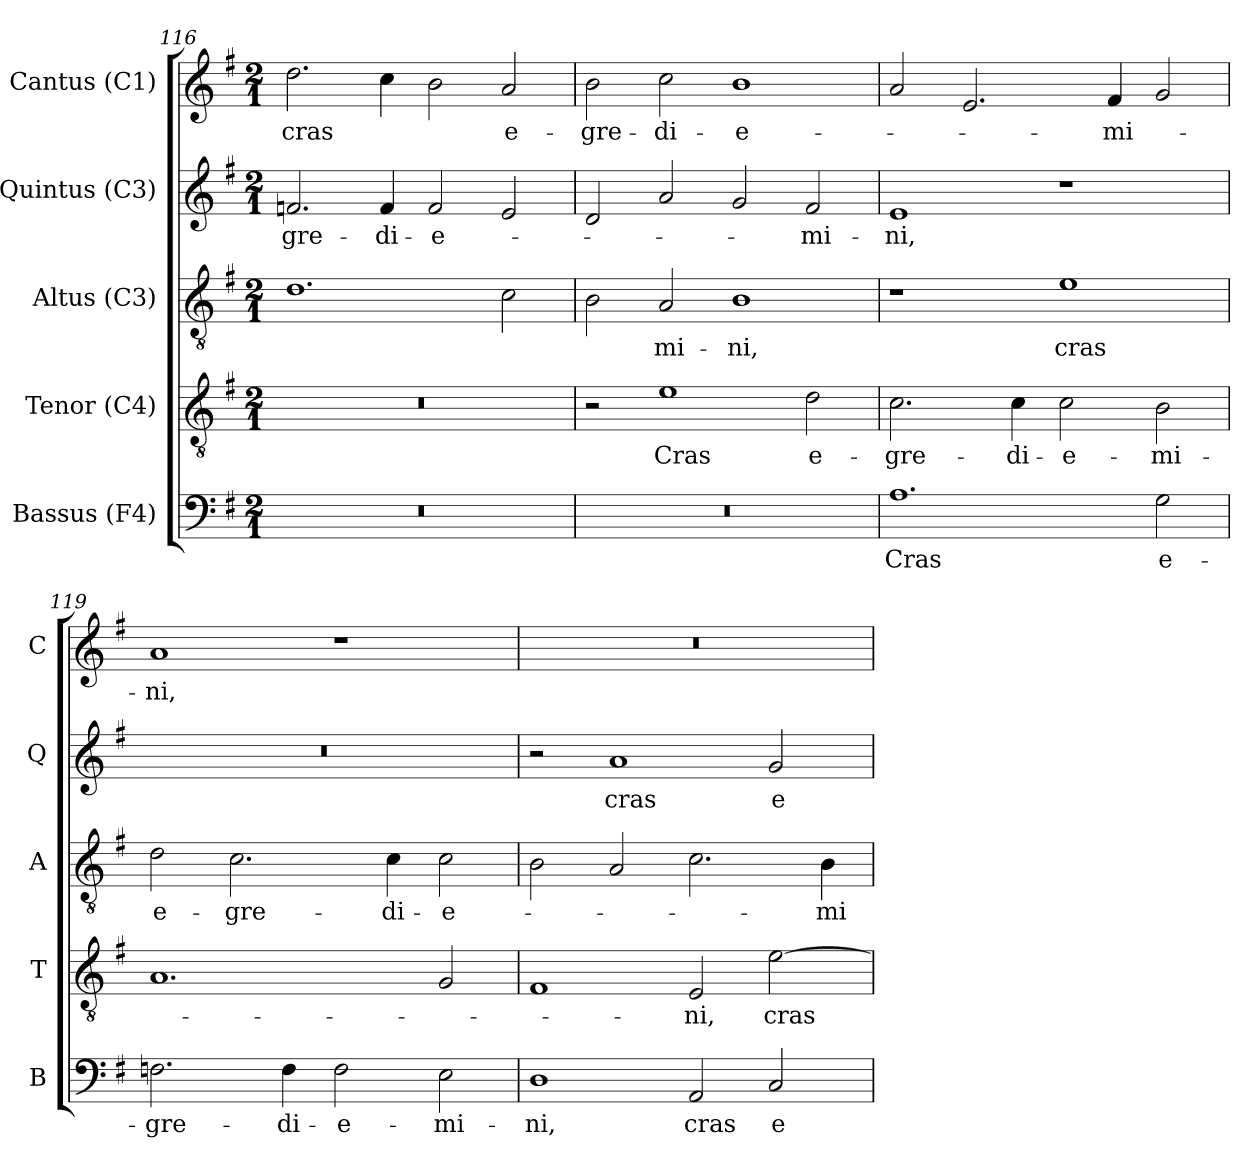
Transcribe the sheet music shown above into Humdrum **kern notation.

**kern	**text	**kern	**text	**kern	**text	**kern	**text	**kern	**text
*part5	*part5	*part4	*part4	*part3	*part3	*part2	*part2	*part1	*part1
*staff5	*staff5	*staff4	*staff4	*staff3	*staff3	*staff2	*staff2	*staff1	*staff1
*I"Bassus (F4)	*	*I"Tenor (C4)	*	*I"Altus (C3)	*	*I"Quintus (C3)	*	*I"Cantus (C1)	*
*I'B	*	*I'T	*	*I'A	*	*I'Q	*	*I'C	*
*clefF4	*	*clefGv2	*	*clefGv2	*	*clefG2	*	*clefG2	*
*k[f#]	*	*k[f#]	*	*k[f#]	*	*k[f#]	*	*k[f#]	*
*G:	*	*G:	*	*G:	*	*G:	*	*G:	*
*M2/1	*	*M2/1	*	*M2/1	*	*M2/1	*	*M2/1	*
=116	=116	=116	=116	=116	=116	=116	=116	=116	=116
!LO:N:vis=1	!	!LO:N:vis=1	!	!	!	!	!	!	!
!	!	!	!	!	!	!	!LO:LY:b:color=#000000	!	!
!	!	!	!	!	!	!	!	!	!LO:LY:b:color=#000000
0r	.	0r	.	1.di	.	2.fni/	-gre-	2.ddi\	cras
!	!	!	!	!	!	!	!LO:LY:b:color=#000000	!	!
.	.	.	.	.	.	4fi/	-di-	4cci\	.
!	!	!	!	!	!	!	!LO:LY:b:color=#000000	!	!
.	.	.	.	.	.	2fi/	-e-	2bi\	.
!	!	!	!	!	!	!	!	!	!LO:LY:b:color=#000000
.	.	.	.	2ci\	.	2ei/	.	2ai/	e-
=117	=117	=117	=117	=117	=117	=117	=117	=117	=117
!LO:N:vis=1	!	!	!	!	!	!	!	!	!
!	!	!	!	!	!	!	!	!	!LO:LY:b:color=#000000
0r	.	2r	.	2Bi\	.	2di/	.	2bi\	-gre-
!	!	!	!LO:LY:b:color=#000000	!	!	!	!	!	!
!	!	!	!	!	!LO:LY:b:color=#000000	!	!	!	!
!	!	!	!	!	!	!	!	!	!LO:LY:b:color=#000000
.	.	1ei	Cras	2Ai/	-mi-	2ai/	.	2cci\	-di-
!	!	!	!	!	!LO:LY:b:color=#000000	!	!	!	!
!	!	!	!	!	!	!	!	!	!LO:LY:b:color=#000000
.	.	.	.	1Bi	-ni,	2gi/	.	1bi	-e-
!	!	!	!LO:LY:b:color=#000000	!	!	!	!	!	!
!	!	!	!	!	!	!	!LO:LY:b:color=#000000	!	!
.	.	2di\	e-	.	.	2f#i/	-mi-	.	.
=118	=118	=118	=118	=118	=118	=118	=118	=118	=118
!	!LO:LY:b:color=#000000	!	!	!	!	!	!	!	!
!	!	!	!LO:LY:b:color=#000000	!	!	!	!	!	!
!	!	!	!	!	!	!	!LO:LY:b:color=#000000	!	!
1.Ai	Cras	2.ci\	-gre-	1r	.	1ei	-ni,	2ai/	.
.	.	.	.	.	.	.	.	2.ei/	.
!	!	!	!LO:LY:b:color=#000000	!	!	!	!	!	!
.	.	4ci\	-di-	.	.	.	.	.	.
!	!	!	!LO:LY:b:color=#000000	!	!	!	!	!	!
!	!	!	!	!	!LO:LY:b:color=#000000	!	!	!	!
.	.	2ci\	-e-	1ei	cras	1r	.	.	.
!	!	!	!	!	!	!	!	!	!LO:LY:b:color=#000000
.	.	.	.	.	.	.	.	4f#i/	-mi-
!	!LO:LY:b:color=#000000	!	!	!	!	!	!	!	!
!	!	!	!LO:LY:b:color=#000000	!	!	!	!	!	!
2Gi\	e-	2Bi\	-mi-	.	.	.	.	2gi/	.
=119	=119	=119	=119	=119	=119	=119	=119	=119	=119
!	!LO:LY:b:color=#000000	!	!	!	!	!	!	!	!
!	!	!	!	!	!LO:LY:b:color=#000000	!LO:N:vis=1	!	!	!
!	!	!	!	!	!	!	!	!	!LO:LY:b:color=#000000
2.Fni\	-gre-	1.Ai	.	2di\	e-	0r	.	1ai	-ni,
!	!	!	!	!	!LO:LY:b:color=#000000	!	!	!	!
.	.	.	.	2.ci\	-gre-	.	.	.	.
!	!LO:LY:b:color=#000000	!	!	!	!	!	!	!	!
4Fi\	-di-	.	.	.	.	.	.	.	.
!	!LO:LY:b:color=#000000	!	!	!	!	!	!	!	!
2Fi\	-e-	.	.	.	.	.	.	1r	.
!	!	!	!	!	!LO:LY:b:color=#000000	!	!	!	!
.	.	.	.	4ci\	-di-	.	.	.	.
!	!LO:LY:b:color=#000000	!	!	!	!	!	!	!	!
!	!	!	!	!	!LO:LY:b:color=#000000	!	!	!	!
2Ei\	-mi-	2Gi/	.	2ci\	-e-	.	.	.	.
!!LO:PB:g=z
=120	=120	=120	=120	=120	=120	=120	=120	=120	=120
!	!LO:LY:b:color=#000000	!	!	!	!	!	!	!LO:N:vis=1	!
1Di	-ni,	1F#i	.	2Bi\	.	2r	.	0r	.
!	!	!	!	!	!	!	!LO:LY:b:color=#000000	!	!
.	.	.	.	2Ai/	.	1ai	cras	.	.
!	!LO:LY:b:color=#000000	!	!	!	!	!	!	!	!
!	!	!	!LO:LY:b:color=#000000	!	!	!	!	!	!
2AAi/	cras	2Ei/	-ni,	2.ci\	.	.	.	.	.
!	!LO:LY:b:color=#000000	!	!	!	!	!	!	!	!
!	!	!	!LO:LY:b:color=#000000	!	!	!	!	!	!
!	!	!	!	!	!	!	!LO:LY:b:color=#000000	!	!
2Ci/	e-	[2ei\	cras	.	.	2gi/	e-	.	.
!	!	!	!	!	!LO:LY:b:color=#000000	!	!	!	!
.	.	.	.	4Bi\	-mi-	.	.	.	.
=	=	=	=	=	=	=	=	=	=
*-	*-	*-	*-	*-	*-	*-	*-	*-	*-
